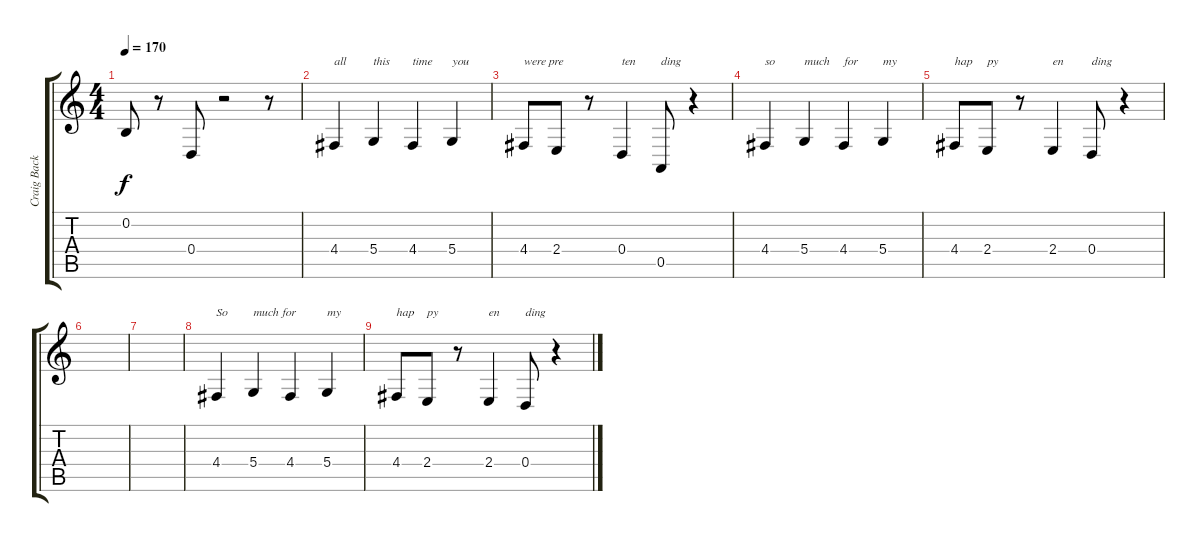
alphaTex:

\track ("Craig Back Vocals" "Craig Back") {instrument lead5charang}
\staff {score tabs}
\tuning (E4 B3 G3 D3 A2 E2) {hide}
\ts (4 4)
\tempo 170
\clef g2
\ks c
0.2.8{dy f} r.8 0.4.8 r.2 r.8 |
4.4.4{txt "all"} 5.4.4{txt "this"} 4.4.4{txt "time"} 5.4.4{txt "you"} |
4.4.8{txt "were pre"} 2.4.8 r.8 0.4.4{txt "ten"} 0.5.8{txt "ding"} r.4 |
4.4.4{txt "so"} 5.4.4{txt "much"} 4.4.4{txt "for"} 5.4.4{txt "my"} |
4.4.8{txt "hap"} 2.4.8{txt "py"} r.8 2.4.4{txt "en"} 0.4.8{txt "ding"} r.4 |
|
|
4.4.4{txt "So"} 5.4.4{txt "much for"} 4.4.4 5.4.4{txt "my"} |
4.4.8{txt "hap"} 2.4.8{txt "py"} r.8 2.4.4{txt "en"} 0.4.8{txt "ding"} r.4
